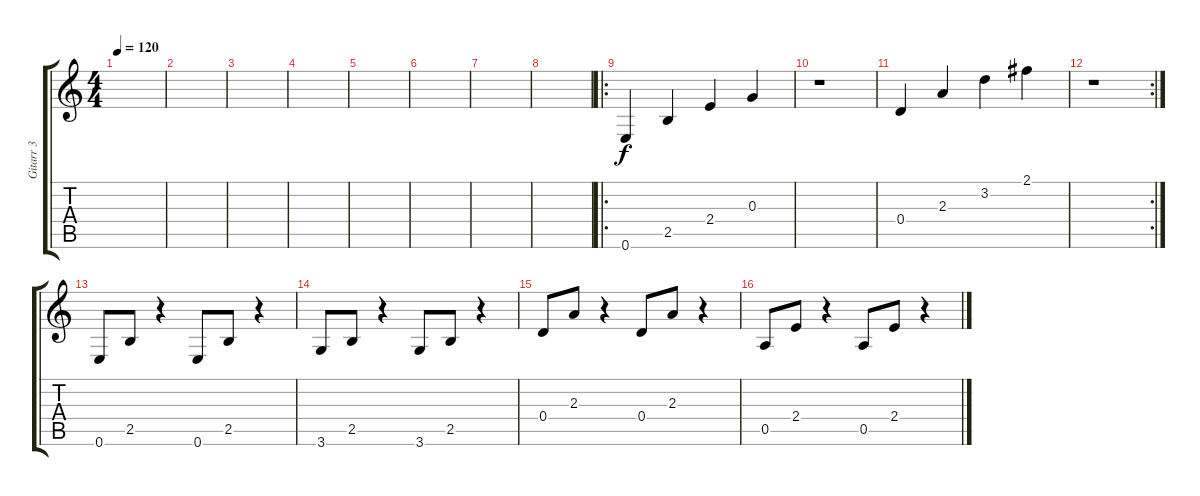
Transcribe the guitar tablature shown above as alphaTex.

\track ("Gitarr 3" "Gitarr 3") {instrument overdrivenguitar}
\staff {score tabs}
\tuning (E4 B3 G3 D3 A2 E2) {hide}
\ts (4 4)
\tempo 120
\clef g2
\ks c
|
|
|
|
|
|
|
|
\ro
0.6.4 2.5.4 2.4.4 0.3.4 |
r.1 |
0.4.4 2.3.4 3.2.4 2.1.4 |
\rc 2
r.1 |
0.6.8 2.5.8 r.4 0.6.8 2.5.8 r.4 |
3.6.8 2.5.8 r.4 3.6.8 2.5.8 r.4 |
0.4.8 2.3.8 r.4 0.4.8 2.3.8 r.4 |
0.5.8 2.4.8 r.4 0.5.8 2.4.8 r.4
